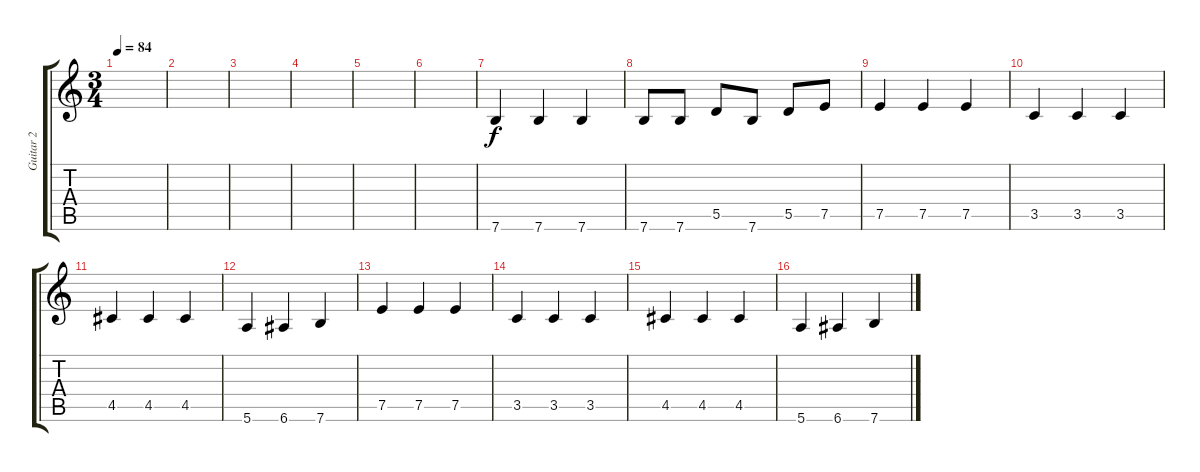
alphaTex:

\track ("Guitar 2" "Guitar 2") {instrument overdrivenguitar}
\staff {score tabs}
\tuning (E4 B3 G3 D3 A2 E2) {hide}
\ts (3 4)
\tempo 84
\clef g2
\ks c
|
|
|
|
|
|
7.6.4 7.6.4 7.6.4 |
7.6.8 7.6.8 5.5.8 7.6.8 5.5.8 7.5.8 |
7.5.4 7.5.4 7.5.4 |
3.5.4 3.5.4 3.5.4 |
4.5.4 4.5.4 4.5.4 |
5.6.4 6.6.4 7.6.4 |
7.5.4 7.5.4 7.5.4 |
3.5.4 3.5.4 3.5.4 |
4.5.4 4.5.4 4.5.4 |
5.6.4 6.6.4 7.6.4
